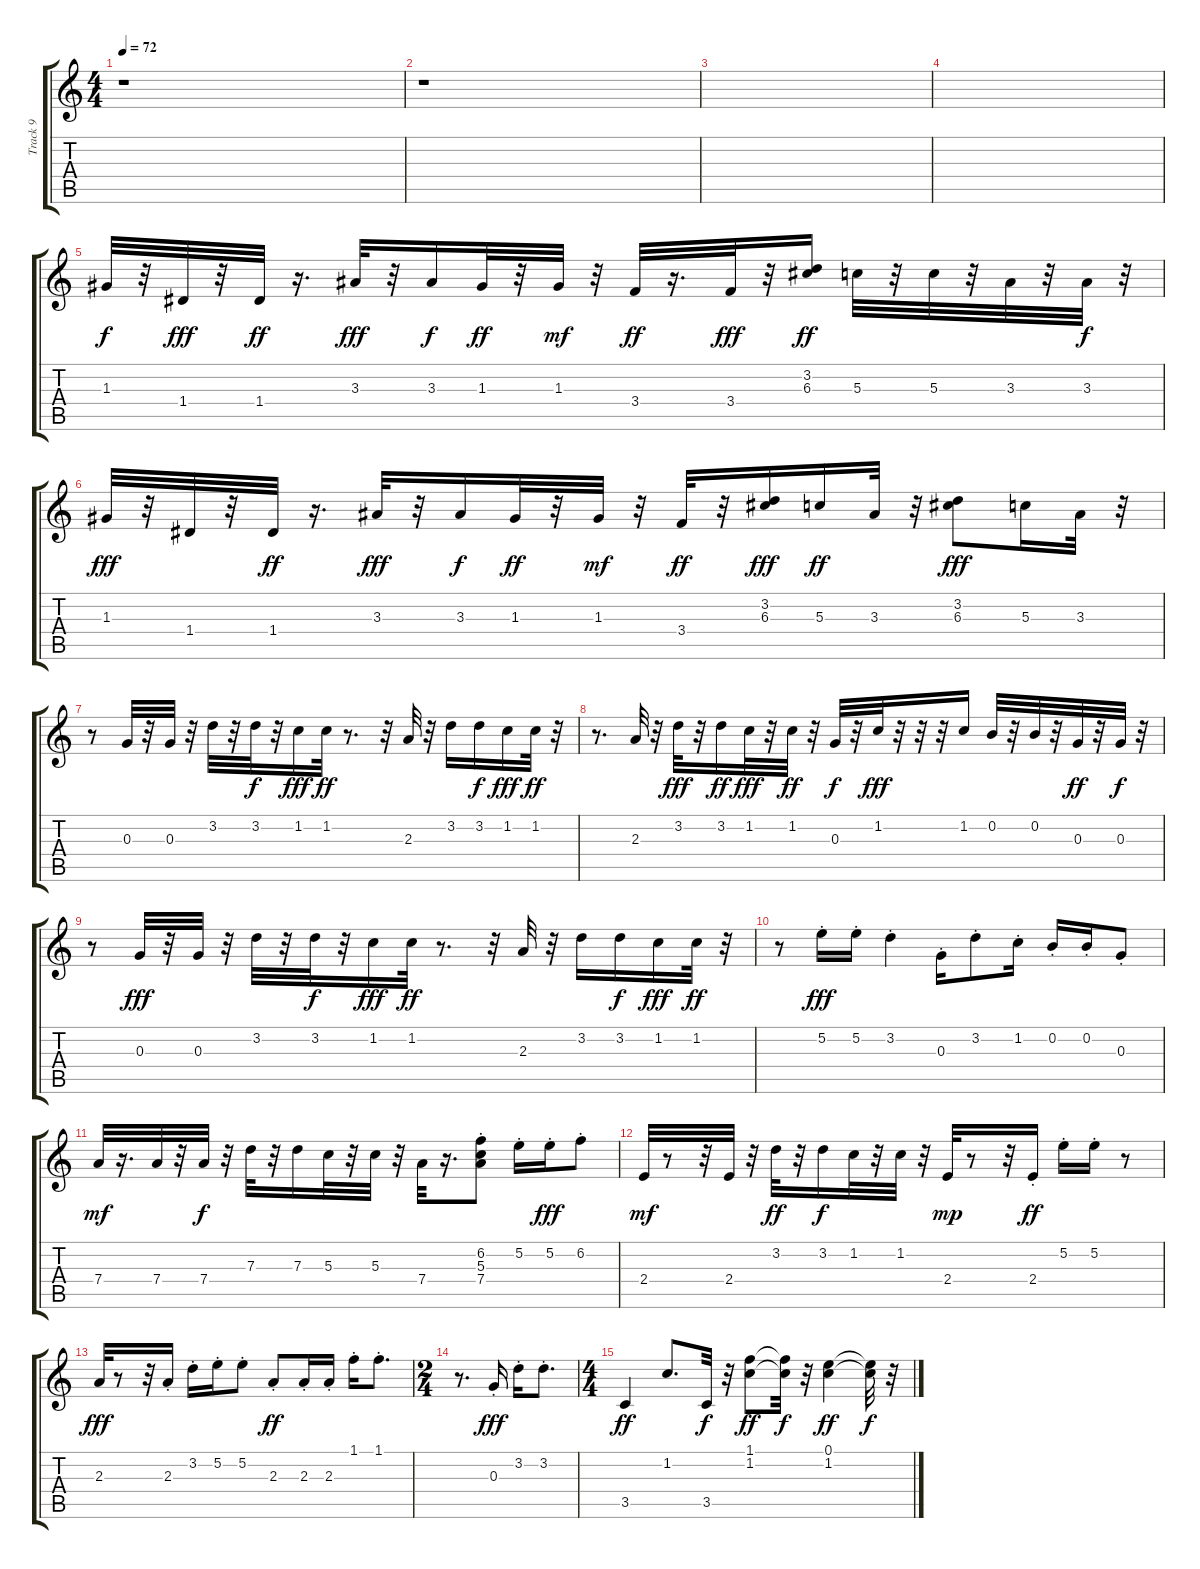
\track ("Track 9" "Track 9") {instrument electricguitarmuted}
\staff {score tabs}
\tuning (E4 B3 G3 D3 A2 E2) {hide}
\ts (4 4)
\tempo 72
\clef g2
\ks c
r.1{dy f} |
r.1 |
|
|
1.3.32{volume 8} r.32 1.4.32{dy fff} r.32 1.4.32{dy ff} r.16{d} 3.3.32{dy fff} r.32 3.3.16{dy f} 1.3.32{dy ff} r.32 1.3.32{dy mf} r.32 3.4.32{dy ff} r.16{d} 3.4.32{dy fff} r.32 (3.2 6.3).16{dy ff} 5.3.32 r.32 5.3.32 r.32 3.3.32 r.32 3.3.32{dy f} r.32 |
1.3.32{dy fff} r.32 1.4.32 r.32 1.4.32{dy ff} r.16{d} 3.3.32{dy fff} r.32 3.3.16{dy f} 1.3.32{dy ff} r.32 1.3.32{dy mf} r.32 3.4.32{dy ff} r.32 (3.2 6.3).16{dy fff} 5.3.16{dy ff} 3.3.32 r.32 (3.2 6.3).8{dy fff} 5.3.16 3.3.32 r.32 |
r.8 0.3.32 r.32 0.3.32 r.32 3.2.32 r.32 3.2.32{dy f} r.32 1.2.16{dy fff} 1.2.32{dy ff} r.8{d} r.32 2.3.32 r.32 3.2.16 3.2.16{dy f} 1.2.16{dy fff} 1.2.32{dy ff} r.32 |
r.8{d} 2.3.32 r.32 3.2.32{dy fff} r.32 3.2.16{dy ff} 1.2.32{dy fff} r.32 1.2.32{dy ff} r.32 0.3.32{dy f} r.32 1.2.32{dy fff} r.32 r.32 r.32 1.2.16 0.2.32 r.32 0.2.32 r.32 0.3.32{dy ff} r.32 0.3.32{dy f} r.32 |
r.8 0.3.32{dy fff} r.32 0.3.32 r.32 3.2.32 r.32 3.2.32{dy f} r.32 1.2.16{dy fff} 1.2.32{dy ff} r.8{d} r.32 2.3.32 r.32 3.2.16 3.2.16{dy f} 1.2.16{dy fff} 1.2.32{dy ff} r.32 |
r.8 5.2{st}.16{dy fff} 5.2{st}.16 3.2{st}.4 0.3{st}.16 3.2{st}.8 1.2{st}.16 0.2{st}.16 0.2{st}.16 0.3{st}.8 |
7.4.32{dy mf} r.16{d} 7.4.32 r.32 7.4.32{dy f} r.32 7.3.32 r.32 7.3.16 5.3.32 r.32 5.3.32 r.32 7.4.32 r.16{d} (6.2{st} 5.3{st} 7.4{st}).8 5.2{st}.16 5.2{st}.16{dy fff} 6.2{st}.8 |
2.4.32{dy mf} r.8 r.32 2.4.32 r.32 3.2.32{dy ff} r.32 3.2.16{dy f} 1.2.32 r.32 1.2.32 r.32 2.4.32{dy mp} r.8 r.32 2.4{st}.16{dy ff} 5.2{st}.16 5.2{st}.16 r.8 |
2.3.32{dy fff} r.8 r.32 2.3{st}.16 3.2{st}.16 5.2{st}.16 5.2{st}.8 2.3{st}.8{dy ff} 2.3{st}.16 2.3{st}.16 1.1{st}.16 1.1{st}.8{d} |
\ts (2 4)
r.8{d} 0.3{st}.16{dy fff} 3.2{st}.16 3.2{st}.8{d} |
\ts (4 4)
3.5.4{dy ff} 1.2.8{d} 3.5.32{dy f} r.32 (1.1 1.2).8{dy ff} (1.1{t} 1.2{t}).32{dy f} r.32 (0.1 1.2).4{dy ff} (0.1{t} 1.2{t}).32{dy f} r.32
